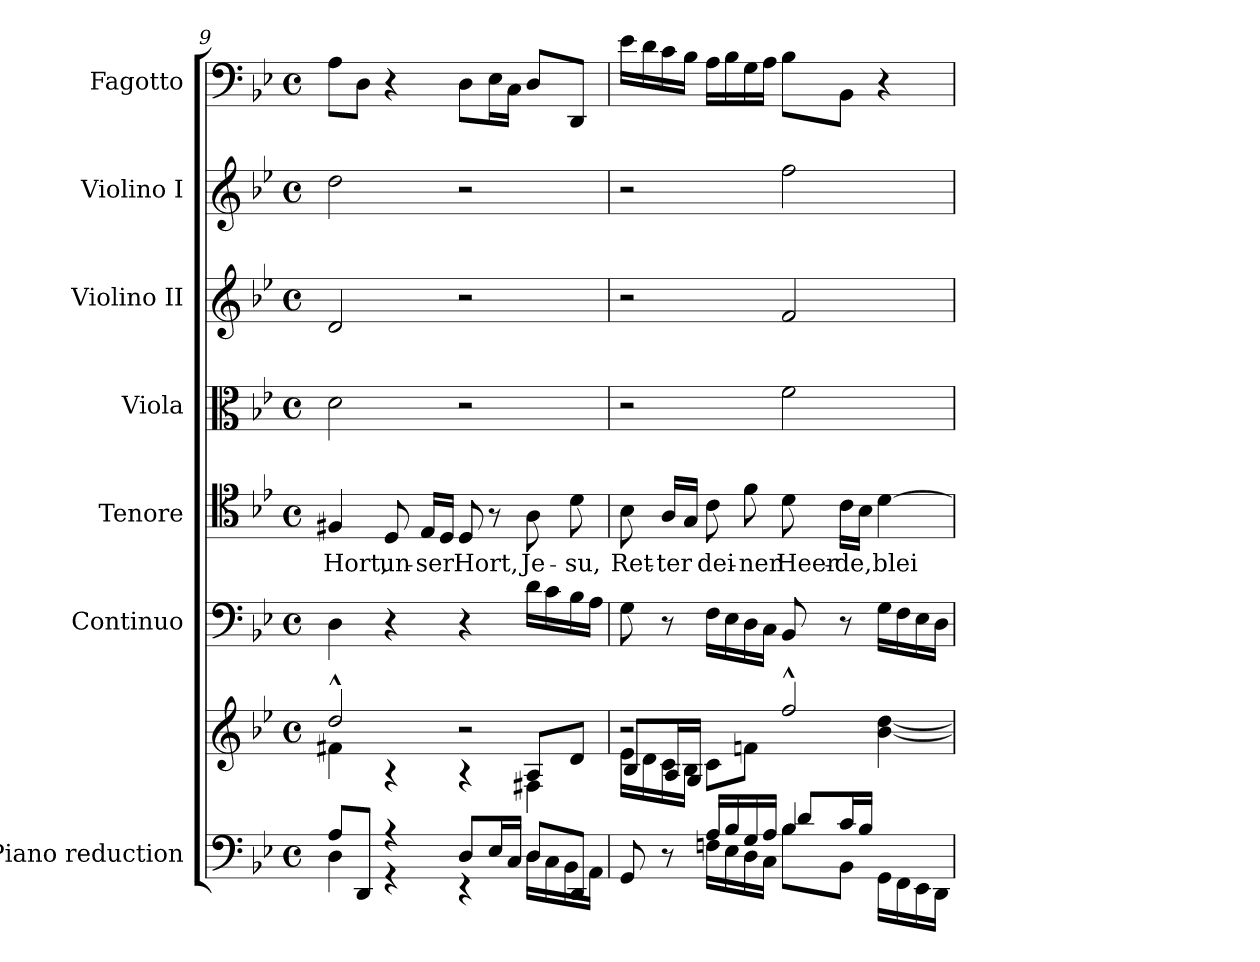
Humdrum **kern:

**kern	**kern	**kern	**kern	**text	**kern	**kern	**kern	**kern
*part7	*part7	*part6	*part5	*part5	*part4	*part3	*part2	*part1
*staff8	*staff7	*staff6	*staff5	*staff5	*staff4	*staff3	*staff2	*staff1
*I"Piano reduction	*	*I"Continuo	*I"Tenore	*	*I"Viola	*I"Violino II	*I"Violino I	*I"Fagotto
*I'Pno	*	*	*	*	*I'Vla	*I'Vln	*I'Vln	*
*clefF4	*clefG2	*clefF4	*clefC4	*	*clefC3	*clefG2	*clefG2	*clefF4
*k[b-e-]	*k[b-e-]	*k[b-e-]	*k[b-e-]	*	*k[b-e-]	*k[b-e-]	*k[b-e-]	*k[b-e-]
*M4/4	*M4/4	*M4/4	*M4/4	*	*M4/4	*M4/4	*M4/4	*M4/4
*met(c)	*met(c)	*met(c)	*met(c)	*	*met(c)	*met(c)	*met(c)	*met(c)
=9	=9	=9	=9	=9	=9	=9	=9	=9
*^	*^	*	*	*	*	*	*	*
*	*	*	*^	*	*	*	*	*	*	*
!	!	!	!	!	!	!	!LO:LY:b	!	!	!	!
8A/L	4D\	2dd^^/	4f#X\	2.ryy	4D\	4F#X/	Hort,	2d\	2d/	2dd\	8A\L
8DD/J	.	.	.	.	.	.	.	.	.	.	8D\J
!	!	!	!	!	!	!	!LO:LY:b	!	!	!	!
4r	4r	.	4r	.	4r	8D/	un-	.	.	.	4r
!	!	!	!	!	!	!	!LO:LY:b	!	!	!	!
.	.	.	.	.	.	16E-/LL	-ser	.	.	.	.
.	.	.	.	.	.	16D/JJ	.	.	.	.	.
!	!	!	!	!	!	!	!LO:LY:b	!	!	!	!
8D/L	4r	2r	4r	.	4r	8D/	Hort,	2r	2r	2r	8D\L
16E-/L	.	.	.	.	.	8r	.	.	.	.	16E-\L
16C/JJ	.	.	.	.	.	.	.	.	.	.	16C\JJ
!	!	!	!	!	!	!	!LO:LY:b	!	!	!	!
8D/L	16D\LL	.	4F#X\	8A/L	16d\LL	8A\	Je-	.	.	.	8D/L
.	16C\	.	.	.	16c\	.	.	.	.	.	.
!	!	!	!	!	!	!	!LO:LY:b	!	!	!	!
8DD/J	16BB-\	.	.	8d/J	16B-\	8d\	-su,	.	.	.	8DD/J
.	16AA\JJ	.	.	.	16A\JJ	.	.	.	.	.	.
=10	=10	=10	=10	=10	=10	=10	=10	=10	=10	=10	=10
*	*^	*	*	*	*	*	*	*	*	*	*
!	!	!	!	!	!	!	!	!LO:LY:b	!	!	!	!
2ryy	8GG/	4ryy	2r	16e-\LL	8B-/L	8G\	8B-\	Ret-	2r	2r	2r	16e-\LL
.	.	.	.	16d\	.	.	.	.	.	.	.	16d\
!	!	!	!	!	!	!	!	!LO:LY:b	!	!	!	!
.	8r	.	.	16c\	16A/L	8r	16A/LL	-ter	.	.	.	16c\
.	.	.	.	16B-\JJ	16G/JJ	.	16G/JJ	.	.	.	.	16B-\JJ
!	!	!	!	!	!	!	!	!LO:LY:b	!	!	!	!
.	16A/LL	16Fn\LL	.	8c\L	4ryy	16F\LL	8c\	dei-	.	.	.	16A\LL
.	16B-/	16E-\	.	.	.	16E-\	.	.	.	.	.	16B-\
!	!	!	!	!	!	!	!	!LO:LY:b	!	!	!	!
.	16G/	16D\	.	8fn\J	.	16D\	8f\	-ner	.	.	.	16G\
.	16A/JJ	16C\JJ	.	.	.	16C\JJ	.	.	.	.	.	16A\JJ
!	!	!	!	!	!	!	!	!LO:LY:b	!	!	!	!
4B-/	8d/L	8B-\L	2ff^^/	4ryy	4ryy	8BB-/	8d\	Heer-	2f\	2f/	2ff\	8B-\L
!	!	!	!	!	!	!	!	!LO:LY:b	!	!	!	!
.	16c/L	8BB-\J	.	.	.	8r	16c\LL	-de,	.	.	.	8BB-\J
.	16B-/JJ	.	.	.	.	.	16B-\JJ	.	.	.	.	.
!	!	!	!	!	!	!	!	!LO:LY:b	!	!	!	!
4ryy	4ryy	16GG\LL	.	[4b-\ [4dd\	4ryy	16G\LL	[4d\	blei-	.	.	.	4r
.	.	16FF\	.	.	.	16F\	.	.	.	.	.	.
.	.	16EE-\	.	.	.	16E-\	.	.	.	.	.	.
.	.	16DD\JJ	.	.	.	16D\JJ	.	.	.	.	.	.
*v	*v	*v	*	*	*	*	*	*	*	*	*	*
*	*v	*v	*v	*	*	*	*	*	*	*
=	=	=	=	=	=	=	=	=
*-	*-	*-	*-	*-	*-	*-	*-	*-
